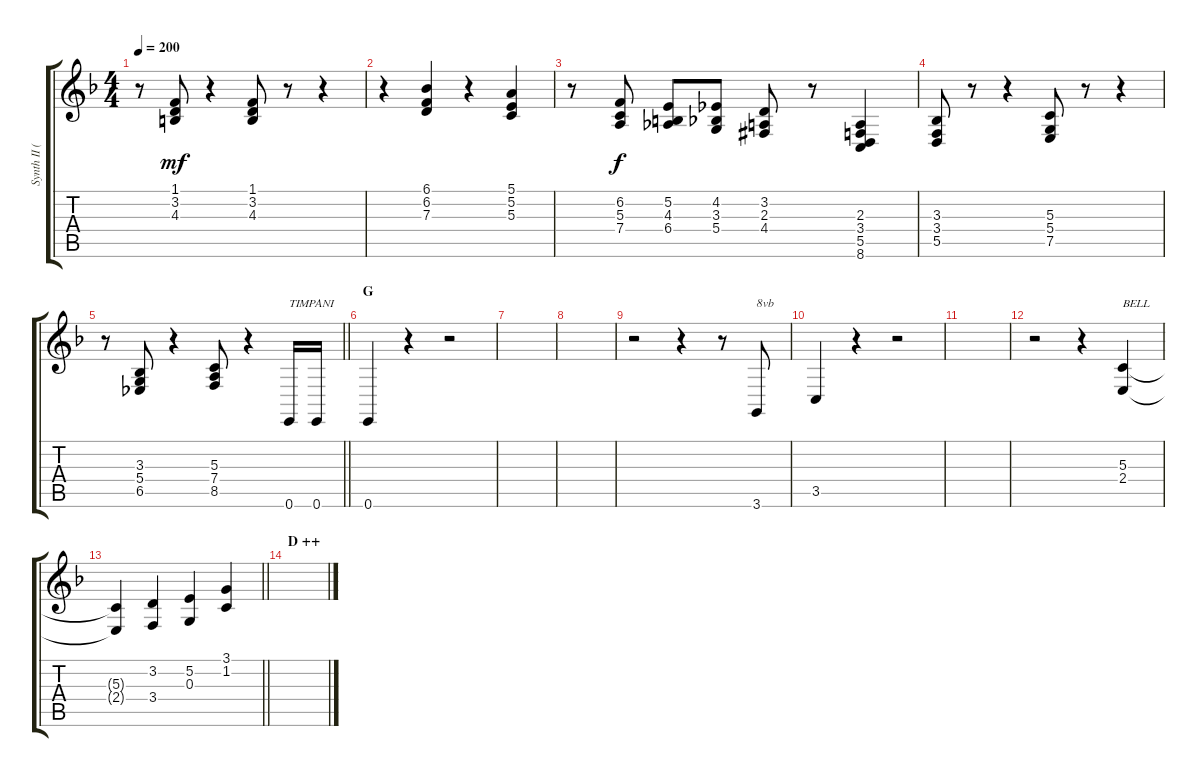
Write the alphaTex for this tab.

\track ("Synth II (Kotobuki Tsumugi)" "Synth II (") {instrument orchestrahit}
\staff {score tabs}
\tuning (E4 B3 G3 D3 A2 E2) {hide}
\ts (4 4)
\tempo 200
\clef g2
\ks f
r.8{dy mf} (1.1 3.2 4.3).8 r.4 (1.1 3.2 4.3).8 r.8 r.4 |
r.4 (6.1 6.2 7.3).4 r.4 (5.1 5.2 5.3).4 |
r.8 (6.2 5.3 7.4).8{dy f} (5.2 4.3 6.4).8 (4.2 3.3 5.4).8 (3.2 2.3 4.4{acc #}).8 r.8 (2.3 3.4 5.5 8.6).4 |
(3.3 3.4 5.5).8 r.8 r.4 (5.3 5.4 7.5).8 r.8 r.4 |
\barLineRight lightlight
r.8 (3.3 5.4 6.5).8 r.4 (5.3 7.4 8.5).8 r.4 0.6.16{txt "TIMPANI" instrument timpani} 0.6.16 |
\section ("" "G")
0.6.4 r.4 r.2 |
|
|
r.2 r.4 r.8 3.6.8{txt "8vb" instrument orchestrahit} |
3.5.4 r.4 r.2 |
|
r.2 r.4 (5.3 2.4).4{txt "BELL" instrument vibraphone} |
\barLineRight lightlight
(5.3{t} 2.4{t}).4 (3.2 3.4).4 (5.2 0.3).4 (3.1 1.2).4 |
\section ("" "D ++")
